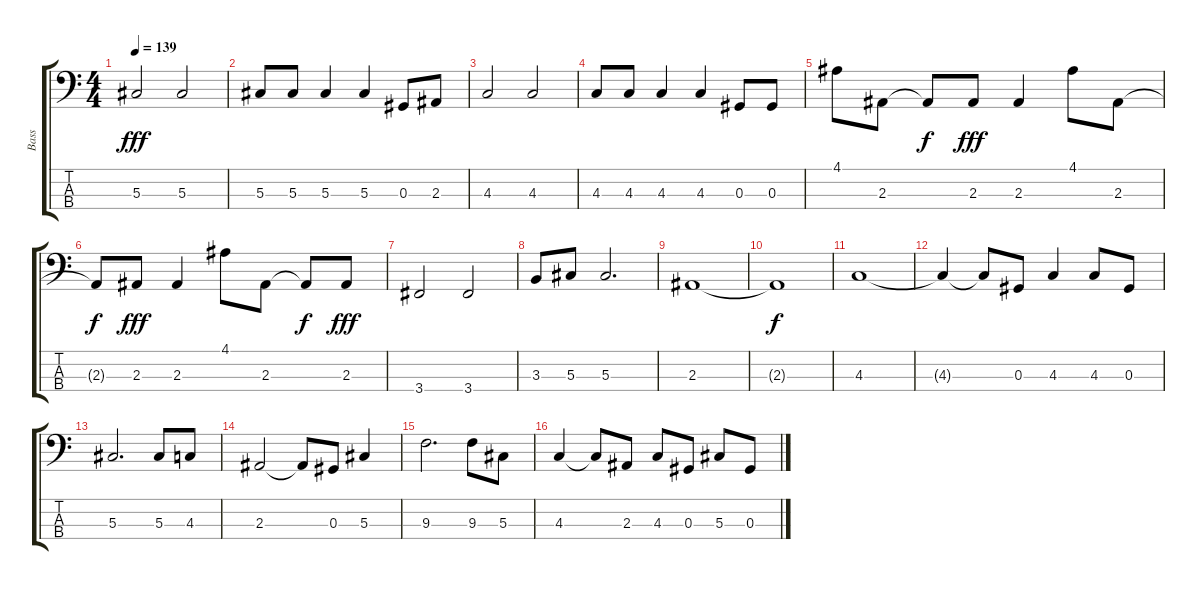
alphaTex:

\track ("Bass" "Bass") {instrument electricbassfinger}
\staff {score tabs}
\tuning (Gb2 Db2 Ab1 Eb1) {hide}
\ts (4 4)
\tempo 139
\clef f4
\ks c
5.3.2{dy fff} 5.3.2 |
5.3.8 5.3.8 5.3.4 5.3.4 0.3.8 2.3.8 |
4.3.2 4.3.2 |
4.3.8 4.3.8 4.3.4 4.3.4 0.3.8 0.3.8 |
4.1.8 2.3.8 2.3{t}.8{dy f} 2.3.8{dy fff} 2.3.4 4.1.8 2.3.8 |
2.3{t}.8{dy f} 2.3.8{dy fff} 2.3.4 4.1.8 2.3.8 2.3{t}.8{dy f} 2.3.8{dy fff} |
3.4.2 3.4.2 |
3.3.8 5.3.8 5.3.2{d} |
2.3.1 |
2.3{t}.1{dy f} |
4.3.1 |
4.3{t}.4 4.3{t}.8 0.3.8 4.3.4 4.3.8 0.3.8 |
5.3.2{d} 5.3.8 4.3.8 |
2.3.2 2.3{t}.8 0.3.8 5.3.4 |
9.3.2{d} 9.3.8 5.3.8 |
4.3.4 4.3{t}.8 2.3.8 4.3.8 0.3.8 5.3.8 0.3.8
